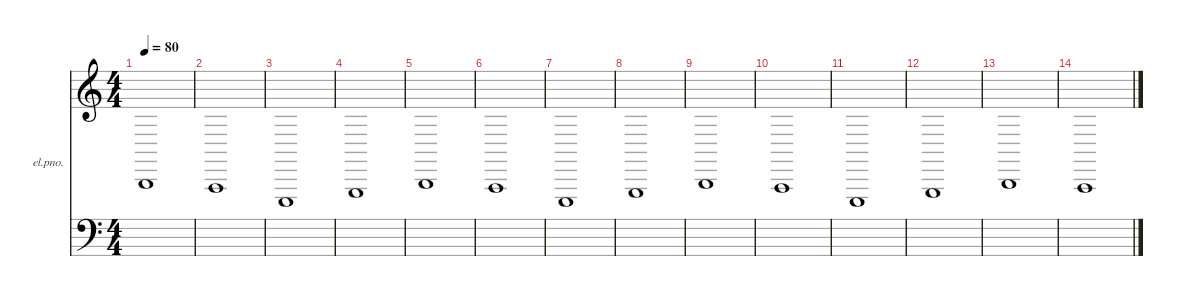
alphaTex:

\defaultSystemsLayout 4
\hideDynamics
\bracketExtendMode nobrackets
\firstSystemTrackNameOrientation horizontal
\otherSystemsTrackNameOrientation horizontal
\track ("Electric Piano" "el.pno.") {instrument electricpiano1}
\staff {score}
\tuning (E4 B3 G3 D3 A2 E2)
\ts (4 4)
\tempo 80
\clef g2
\ks c
-5.6.1{dy mf beam Up} |
-7.6.1{beam Up} |
-12.6.1{beam Up} |
-9.6.1{beam Up} |
-5.6.1{beam Up} |
-7.6.1{beam Up} |
-12.6.1{beam Up} |
-9.6.1{beam Up} |
-5.6.1{beam Up} |
-7.6.1{beam Up} |
-12.6.1{beam Up} |
-9.6.1{beam Up} |
-5.6.1{beam Up} |
-7.6.1{beam Up} |
|
\staff {score}
\tuning (G2 D2 A1 E1 B0)
\clef f4
\ottava regular
\simile none
\ks c
|
|
|
|
|
|
|
|
|
|
|
|
|
|
|
